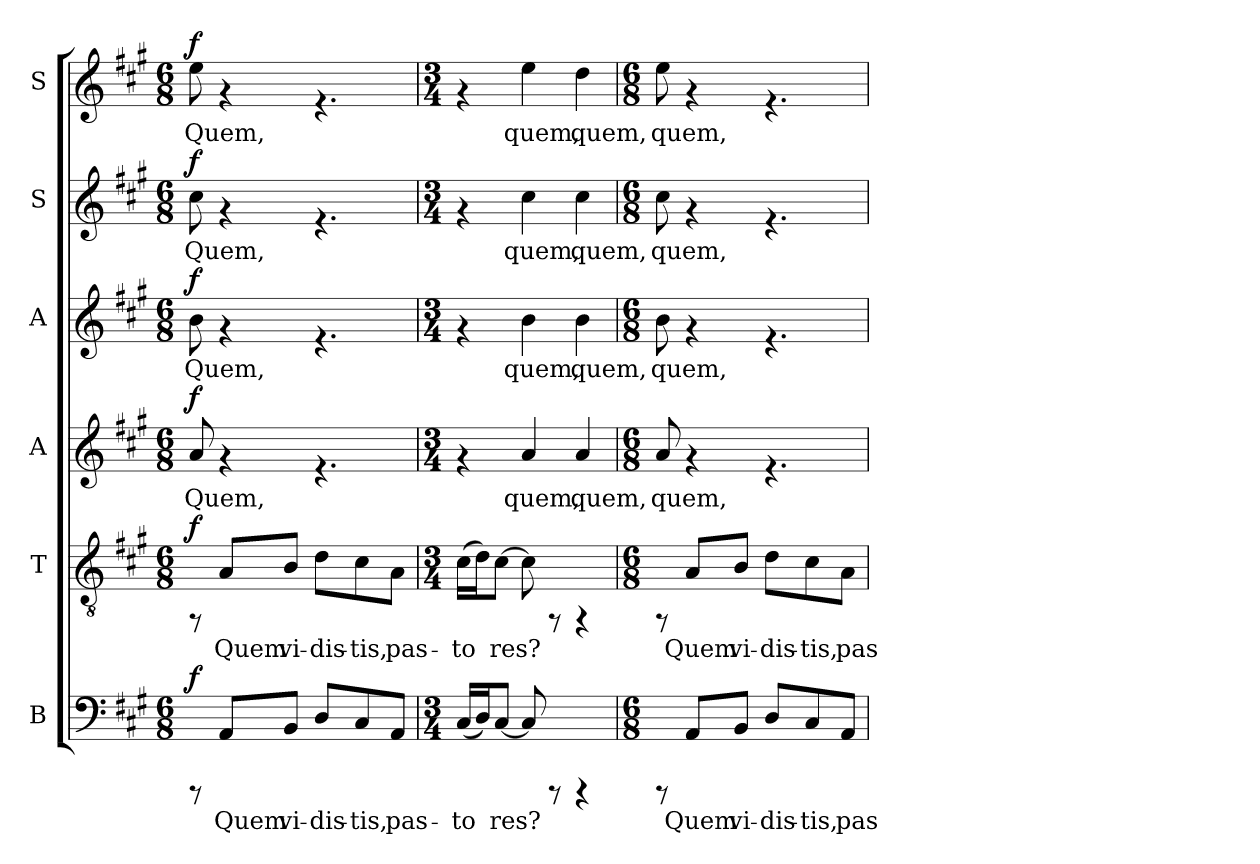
**kern	**text	**dynam	**kern	**text	**dynam	**kern	**text	**dynam	**kern	**text	**dynam	**kern	**text	**dynam	**kern	**text	**dynam
*part6	*part6	*part6	*part5	*part5	*part5	*part4	*part4	*part4	*part3	*part3	*part3	*part2	*part2	*part2	*part1	*part1	*part1
*staff6	*staff6	*staff6	*staff5	*staff5	*staff5	*staff4	*staff4	*staff4	*staff3	*staff3	*staff3	*staff2	*staff2	*staff2	*staff1	*staff1	*staff1
*I"B	*	*	*I"T	*	*	*I"A	*	*	*I"A	*	*	*I"S	*	*	*I"S	*	*
*I'B	*	*	*I'T	*	*	*I'A	*	*	*I'A	*	*	*I'S	*	*	*I'S	*	*
!!LO:PB:g=z
*stria5	*	*	*stria5	*	*	*stria5	*	*	*stria5	*	*	*stria5	*	*	*stria5	*	*
*clefF4	*	*	*clefGv2	*	*	*clefG2	*	*	*clefG2	*	*	*clefG2	*	*	*clefG2	*	*
*k[f#c#g#]	*	*	*k[f#c#g#]	*	*	*k[f#c#g#]	*	*	*k[f#c#g#]	*	*	*k[f#c#g#]	*	*	*k[f#c#g#]	*	*
*A:	*	*	*A:	*	*	*A:	*	*	*A:	*	*	*A:	*	*	*A:	*	*
*M6/8	*	*	*M6/8	*	*	*M6/8	*	*	*M6/8	*	*	*M6/8	*	*	*M6/8	*	*
=1	=1	=1	=1	=1	=1	=1	=1	=1	=1	=1	=1	=1	=1	=1	=1	=1	=1
!	!	!LO:DY:b	!	!	!LO:DY:b	!	!LO:LY:b:cj	!LO:DY:b	!	!LO:LY:b:cj	!LO:DY:b	!	!LO:LY:b:cj	!LO:DY:b	!	!LO:LY:b:cj	!LO:DY:b
8rCCC	.	f	8rFF	.	f	8a/	Quem,	f	8b\	Quem,	f	8cc#\	Quem,	f	8ee\	Quem,	f
!	!LO:LY:b:cj	!	!	!LO:LY:b:cj	!	!	!	!	!	!	!	!	!	!	!	!	!
8AA/L	Quem	.	8A/L	Quem	.	4rf	.	.	4rf	.	.	4rf	.	.	4rf	.	.
!	!LO:LY:b:cj	!	!	!LO:LY:b:cj	!	!	!	!	!	!	!	!	!	!	!	!	!
8BB/J	vi-	.	8B/J	vi-	.	.	.	.	.	.	.	.	.	.	.	.	.
!	!LO:LY:b:cj	!	!	!LO:LY:b:cj	!	!	!	!	!	!	!	!	!	!	!	!	!
8D/L	-dis-	.	8d\L	-dis-	.	4.rf	.	.	4.rf	.	.	4.rf	.	.	4.rf	.	.
!	!LO:LY:b:cj	!	!	!LO:LY:b:cj	!	!	!	!	!	!	!	!	!	!	!	!	!
8C#/	-tis,	.	8c#\	-tis,	.	.	.	.	.	.	.	.	.	.	.	.	.
!	!LO:LY:b:cj	!	!	!LO:LY:b:cj	!	!	!	!	!	!	!	!	!	!	!	!	!
8AA/J	pas-	.	8A\J	pas-	.	.	.	.	.	.	.	.	.	.	.	.	.
=2	=2	=2	=2	=2	=2	=2	=2	=2	=2	=2	=2	=2	=2	=2	=2	=2	=2
*M3/4	*	*	*M3/4	*	*	*M3/4	*	*	*M3/4	*	*	*M3/4	*	*	*M3/4	*	*
!	!LO:LY:b:cj	!	!	!LO:LY:b:cj	!	!	!	!	!	!	!	!	!	!	!	!	!
(<16C#/L	-to-	.	(>16c#\L	-to-	.	4rf	.	.	4rf	.	.	4rf	.	.	4rf	.	.
!	!LO:LY:b:cj	!	!	!LO:LY:b:cj	!	!	!	!	!	!	!	!	!	!	!	!	!
16D/)	--	.	16d\)	--	.	.	.	.	.	.	.	.	.	.	.	.	.
!	!LO:LY:b:cj	!	!	!LO:LY:b:cj	!	!	!	!	!	!	!	!	!	!	!	!	!
[<8C#/J	-res?	.	[>8c#\J	-res?	.	.	.	.	.	.	.	.	.	.	.	.	.
!	!LO:LY:b:cj	!	!	!LO:LY:b:cj	!	!	!LO:LY:b:cj	!	!	!LO:LY:b:cj	!	!	!LO:LY:b:cj	!	!	!LO:LY:b:cj	!
8C#/]	.	.	8c#\]	.	.	4a/	quem,	.	4b\	quem,	.	4cc#\	quem,	.	4ee\	quem,	.
8rCCC	.	.	8rFF	.	.	.	.	.	.	.	.	.	.	.	.	.	.
!	!	!	!	!	!	!	!LO:LY:b:cj	!	!	!LO:LY:b:cj	!	!	!LO:LY:b:cj	!	!	!LO:LY:b:cj	!
4rCCC	.	.	4rFF	.	.	4a/	quem,	.	4b\	quem,	.	4cc#\	quem,	.	4dd\	quem,	.
=3	=3	=3	=3	=3	=3	=3	=3	=3	=3	=3	=3	=3	=3	=3	=3	=3	=3
*M6/8	*	*	*M6/8	*	*	*M6/8	*	*	*M6/8	*	*	*M6/8	*	*	*M6/8	*	*
!	!	!	!	!	!	!	!LO:LY:b:cj	!	!	!LO:LY:b:cj	!	!	!LO:LY:b:cj	!	!	!LO:LY:b:cj	!
8rCCC	.	.	8rFF	.	.	8a/	quem,	.	8b\	quem,	.	8cc#\	quem,	.	8ee\	quem,	.
!	!LO:LY:b:cj	!	!	!LO:LY:b:cj	!	!	!	!	!	!	!	!	!	!	!	!	!
8AA/L	Quem	.	8A/L	Quem	.	4rf	.	.	4rf	.	.	4rf	.	.	4rf	.	.
!	!LO:LY:b:cj	!	!	!LO:LY:b:cj	!	!	!	!	!	!	!	!	!	!	!	!	!
8BB/J	vi-	.	8B/J	vi-	.	.	.	.	.	.	.	.	.	.	.	.	.
!	!LO:LY:b:cj	!	!	!LO:LY:b:cj	!	!	!	!	!	!	!	!	!	!	!	!	!
8D/L	-dis-	.	8d\L	-dis-	.	4.rf	.	.	4.rf	.	.	4.rf	.	.	4.rf	.	.
!	!LO:LY:b:cj	!	!	!LO:LY:b:cj	!	!	!	!	!	!	!	!	!	!	!	!	!
8C#/	-tis,	.	8c#\	-tis,	.	.	.	.	.	.	.	.	.	.	.	.	.
!	!LO:LY:b:cj	!	!	!LO:LY:b:cj	!	!	!	!	!	!	!	!	!	!	!	!	!
8AA/J	pas-	.	8A\J	pas-	.	.	.	.	.	.	.	.	.	.	.	.	.
=	=	=	=	=	=	=	=	=	=	=	=	=	=	=	=	=	=
*-	*-	*-	*-	*-	*-	*-	*-	*-	*-	*-	*-	*-	*-	*-	*-	*-	*-
